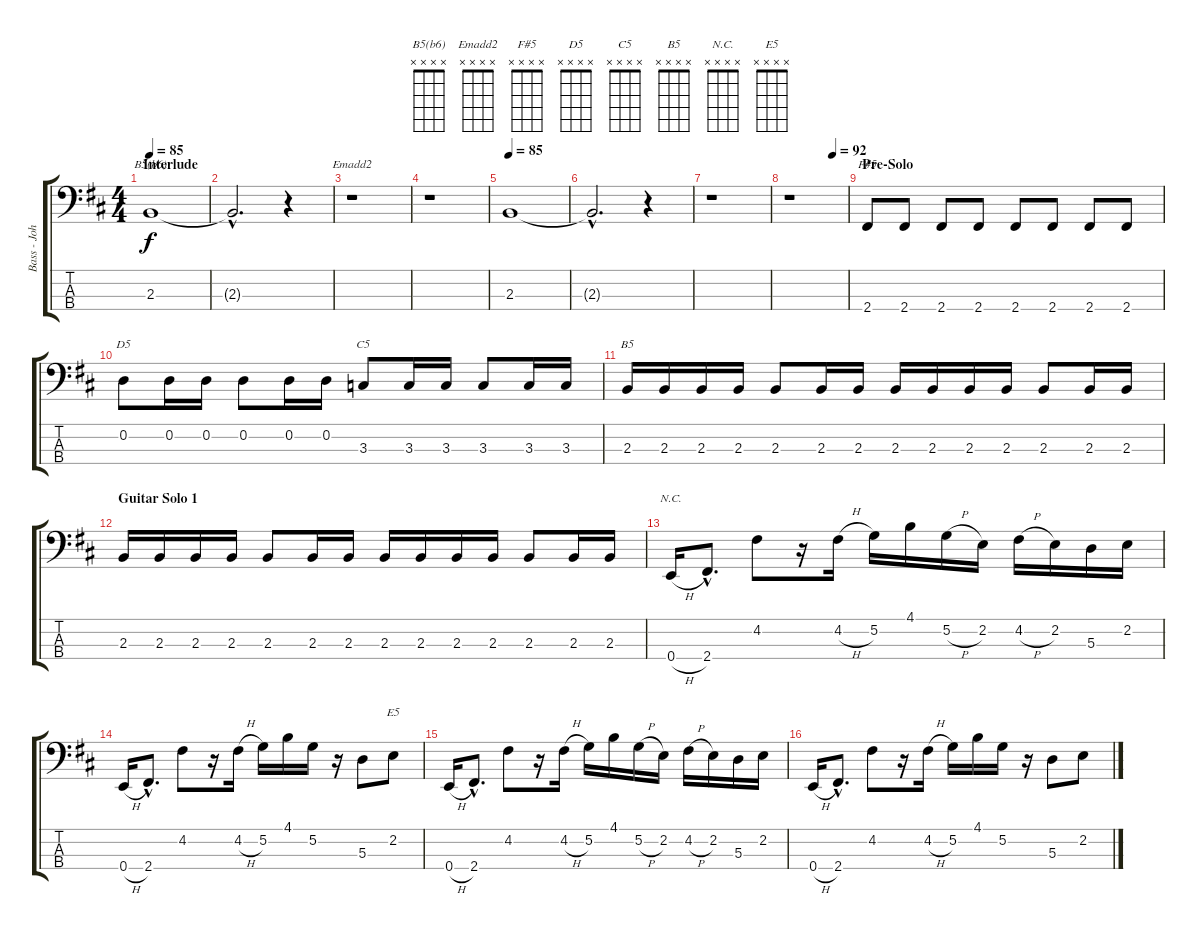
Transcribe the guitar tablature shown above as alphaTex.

\track ("Bass - John Middleton" "Bass - Joh") {instrument electricbasspick}
\staff {score tabs}
\tuning (G2 D2 A1 E1) {hide}
\chord ("B5(b6)" x x x x)
\chord ("Emadd2" x x x x)
\chord ("F#5" x x x x)
\chord ("D5" x x x x)
\chord ("C5" x x x x)
\chord ("B5" x x x x)
\chord ("N.C." x x x x)
\chord ("E5" x x x x)
\ts (4 4)
\section ("" "Interlude")
\tempo 85
\clef f4
\ks d
2.3.1{ch "B5(b6)" dy f} |
2.3{hac t}.2{d} r.4 |
r.1{ch "Emadd2"} |
r.1 |
\tempo 85
2.3.1 |
2.3{hac t}.2{d} r.4 |
r.1 |
\tempo (92 0.75)
r.1 |
\section ("" "Pre-Solo")
2.4.8{ch "F#5"} 2.4.8 2.4.8 2.4.8 2.4.8 2.4.8 2.4.8 2.4.8 |
0.2.8{ch "D5"} 0.2.16 0.2.16 0.2.8 0.2.16 0.2.16 3.3.8{ch "C5"} 3.3.16 3.3.16 3.3.8 3.3.16 3.3.16 |
2.3.16{ch "B5"} 2.3.16 2.3.16 2.3.16 2.3.8 2.3.16 2.3.16 2.3.16 2.3.16 2.3.16 2.3.16 2.3.8 2.3.16 2.3.16 |
\section ("" "Guitar Solo 1")
2.3.16 2.3.16 2.3.16 2.3.16 2.3.8 2.3.16 2.3.16 2.3.16 2.3.16 2.3.16 2.3.16 2.3.8 2.3.16 2.3.16 |
0.4{h}.16{ch "N.C."} 2.4{hac}.8{d} 4.2.8 r.16 4.2{h}.16 5.2.16 4.1.16 5.2{h}.16 2.2.16 4.2{h}.16 2.2.16 5.3.16 2.2.16 |
0.4{h}.16 2.4{hac}.8{d} 4.2.8 r.16 4.2{h}.16 5.2.16 4.1.16 5.2.16 r.16 5.3.8 2.2.8{ch "E5"} |
0.4{h}.16 2.4{hac}.8{d} 4.2.8 r.16 4.2{h}.16 5.2.16 4.1.16 5.2{h}.16 2.2.16 4.2{h}.16 2.2.16 5.3.16 2.2.16 |
0.4{h}.16 2.4{hac}.8{d} 4.2.8 r.16 4.2{h}.16 5.2.16 4.1.16 5.2.16 r.16 5.3.8 2.2.8
